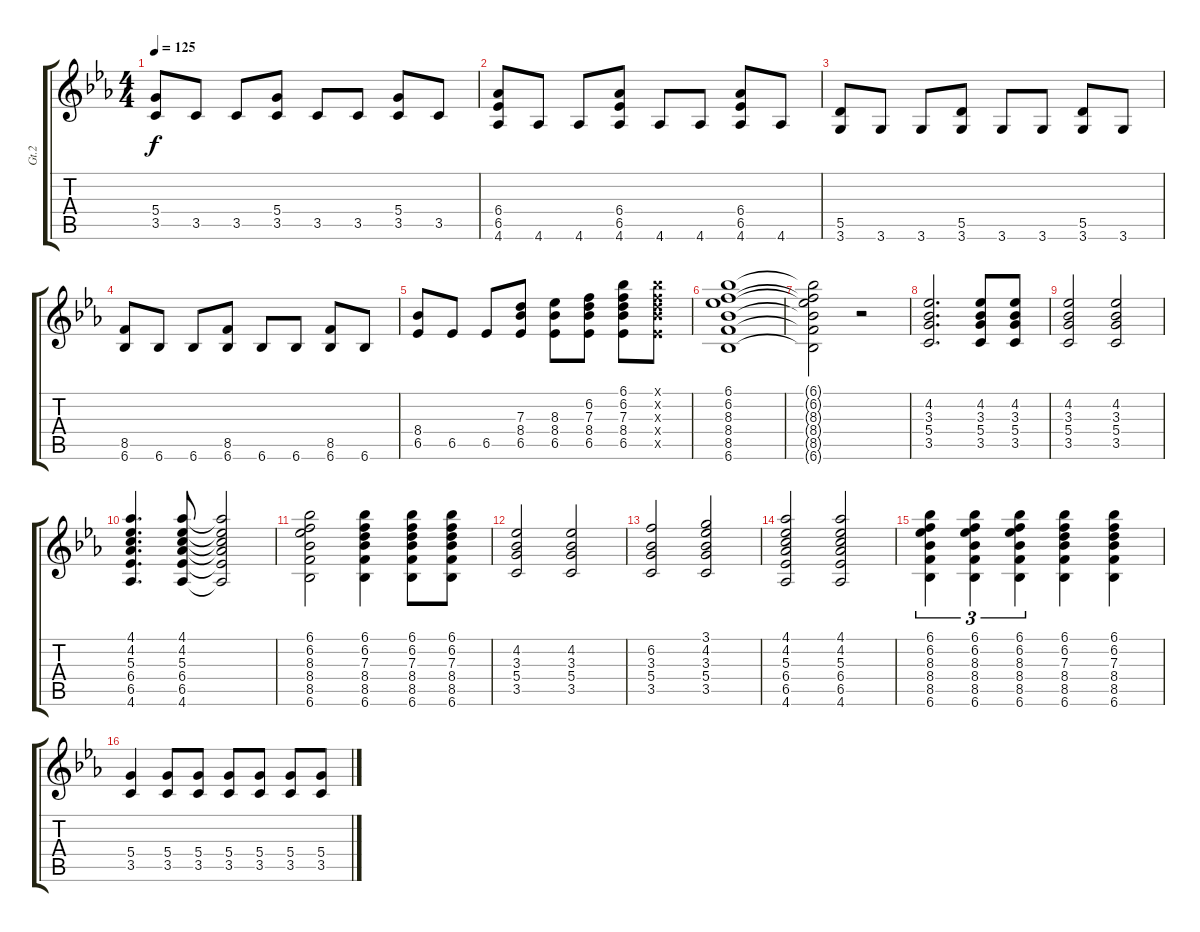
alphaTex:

\track ("Gt.2" "Gt.2") {instrument electricguitarmuted bank 115}
\staff {score tabs}
\tuning (E4 B3 G3 D3 A2 E2) {hide}
\ts (4 4)
\tempo 125
\clef g2
\ks eb
(5.4 3.5).8{dy f} 3.5.8 3.5.8 (5.4 3.5).8 3.5.8 3.5.8 (5.4 3.5).8 3.5.8 |
(6.4 6.5 4.6).8 4.6.8 4.6.8 (6.4 6.5 4.6).8 4.6.8 4.6.8 (6.4 6.5 4.6).8 4.6.8 |
(5.5 3.6).8 3.6.8 3.6.8 (5.5 3.6).8 3.6.8 3.6.8 (5.5 3.6).8 3.6.8 |
(8.5 6.6).8 6.6.8 6.6.8 (8.5 6.6).8 6.6.8 6.6.8 (8.5 6.6).8 6.6.8 |
(8.4 6.5).8 6.5.8 6.5.8 (7.3 8.4 6.5).8 (8.3 8.4 6.5).8 (6.2 7.3 8.4 6.5).8 (6.1 6.2 7.3 8.4 6.5).8 (6.1{x} 6.2{x} 7.3{x} 8.4{x} 6.5{x}).8 |
(6.1 6.2 8.3 8.4 8.5 6.6).1 |
(6.1{t} 6.2{t} 8.3{t} 8.4{t} 8.5{t} 6.6{t}).2 r.2 |
(4.2 3.3 5.4 3.5).2{d} (4.2 3.3 5.4 3.5).8 (4.2 3.3 5.4 3.5).8 |
(4.2 3.3 5.4 3.5).2 (4.2 3.3 5.4 3.5).2 |
(4.1 4.2 5.3 6.4 6.5 4.6).4{d} (4.1 4.2 5.3 6.4 6.5 4.6).8 (4.1{t} 4.2{t} 5.3{t} 6.4{t} 6.5{t} 4.6{t}).2 |
(6.1 6.2 8.3 8.4 8.5 6.6).2 (6.1 6.2 7.3 8.4 8.5 6.6).4 (6.1 6.2 7.3 8.4 8.5 6.6).8 (6.1 6.2 7.3 8.4 8.5 6.6).8 |
(4.2 3.3 5.4 3.5).2 (4.2 3.3 5.4 3.5).2 |
(6.2 3.3 5.4 3.5).2 (3.1 4.2 3.3 5.4 3.5).2 |
(4.1 4.2 5.3 6.4 6.5 4.6).2 (4.1 4.2 5.3 6.4 6.5 4.6).2 |
(6.1 6.2 8.3 8.4 8.5 6.6).4{tu (3 2)} (6.1 6.2 8.3 8.4 8.5 6.6).4{tu (3 2)} (6.1 6.2 8.3 8.4 8.5 6.6).4{tu (3 2)} (6.1 6.2 7.3 8.4 8.5 6.6).4 (6.1 6.2 7.3 8.4 8.5 6.6).4 |
(5.4 3.5).4 (5.4 3.5).8 (5.4 3.5).8 (5.4 3.5).8 (5.4 3.5).8 (5.4 3.5).8 (5.4 3.5).8
